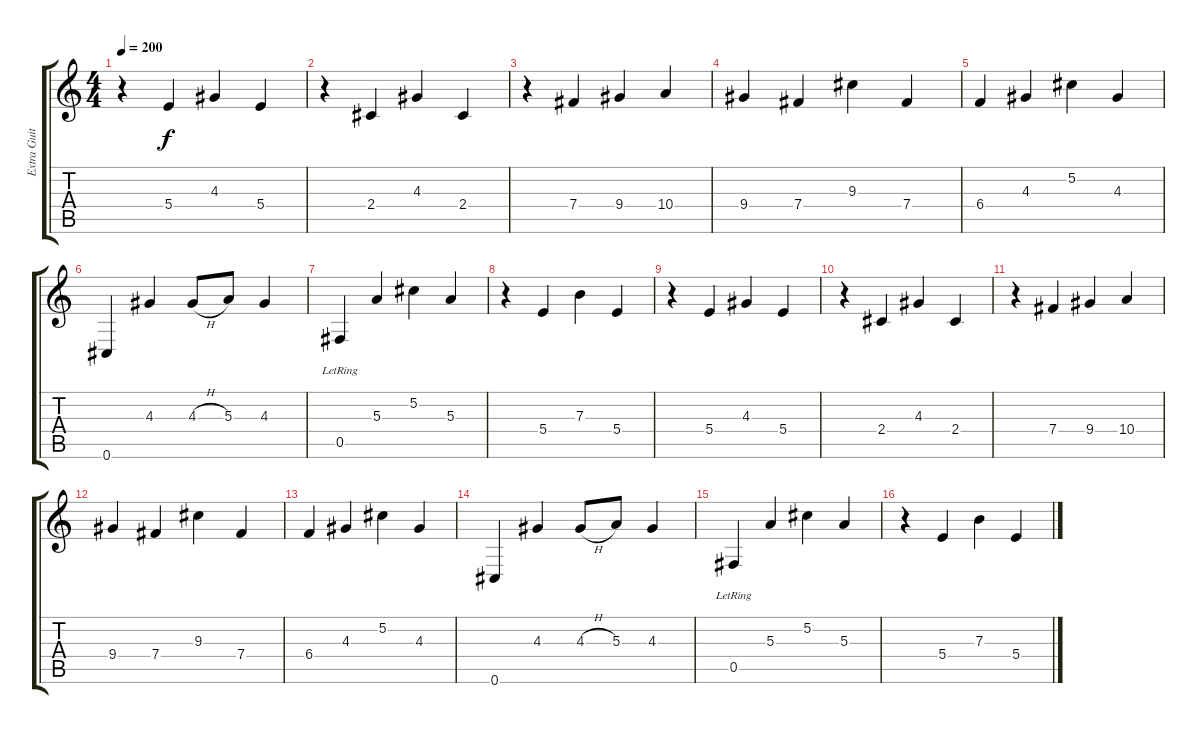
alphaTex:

\track ("Extra Guitar I" "Extra Guit") {instrument distortionguitar}
\staff {score tabs}
\tuning (Db4 Ab3 E3 B2 Gb2 Db2) {hide}
\ts (4 4)
\tempo 200
\clef g2
\ks c
r.4{dy f} 5.4.4 4.3.4 5.4.4 |
r.4 2.4.4 4.3.4 2.4.4 |
r.4 7.4.4 9.4.4 10.4.4 |
9.4.4 7.4.4 9.3.4 7.4.4 |
6.4.4 4.3.4 5.2.4 4.3.4 |
0.6.4 4.3.4 4.3{h}.8 5.3.8 4.3.4 |
0.5{lr}.4 5.3.4 5.2.4 5.3.4 |
r.4 5.4.4 7.3.4 5.4.4 |
r.4 5.4.4 4.3.4 5.4.4 |
r.4 2.4.4 4.3.4 2.4.4 |
r.4 7.4.4 9.4.4 10.4.4 |
9.4.4 7.4.4 9.3.4 7.4.4 |
6.4.4 4.3.4 5.2.4 4.3.4 |
0.6.4 4.3.4 4.3{h}.8 5.3.8 4.3.4 |
0.5{lr}.4 5.3.4 5.2.4 5.3.4 |
r.4 5.4.4 7.3.4 5.4.4
